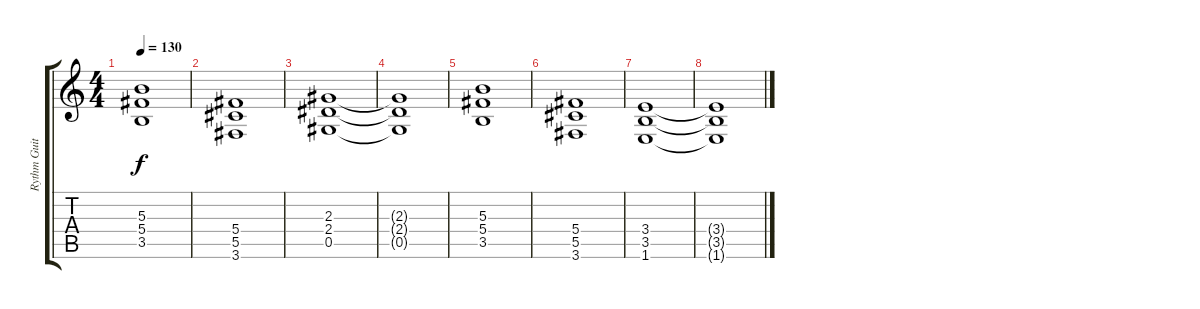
\track ("Rythm Guitar" "Rythm Guit") {instrument distortionguitar}
\staff {score tabs}
\tuning (Eb4 Bb3 Gb3 Db3 Ab2 Eb2) {hide}
\ts (4 4)
\tempo 130
\clef g2
\ks c
(5.3 5.4 3.5).1{dy f volume 7} |
(5.4 5.5 3.6).1{volume 6} |
(2.3 2.4 0.5).1{volume 5} |
(2.3{t} 2.4{t} 0.5{t}).1{volume 4} |
(5.3 5.4 3.5).1{volume 3} |
(5.4 5.5 3.6).1{volume 2} |
(3.4 3.5 1.6).1{volume 1} |
(3.4{t} 3.5{t} 1.6{t}).1{volume 0}
